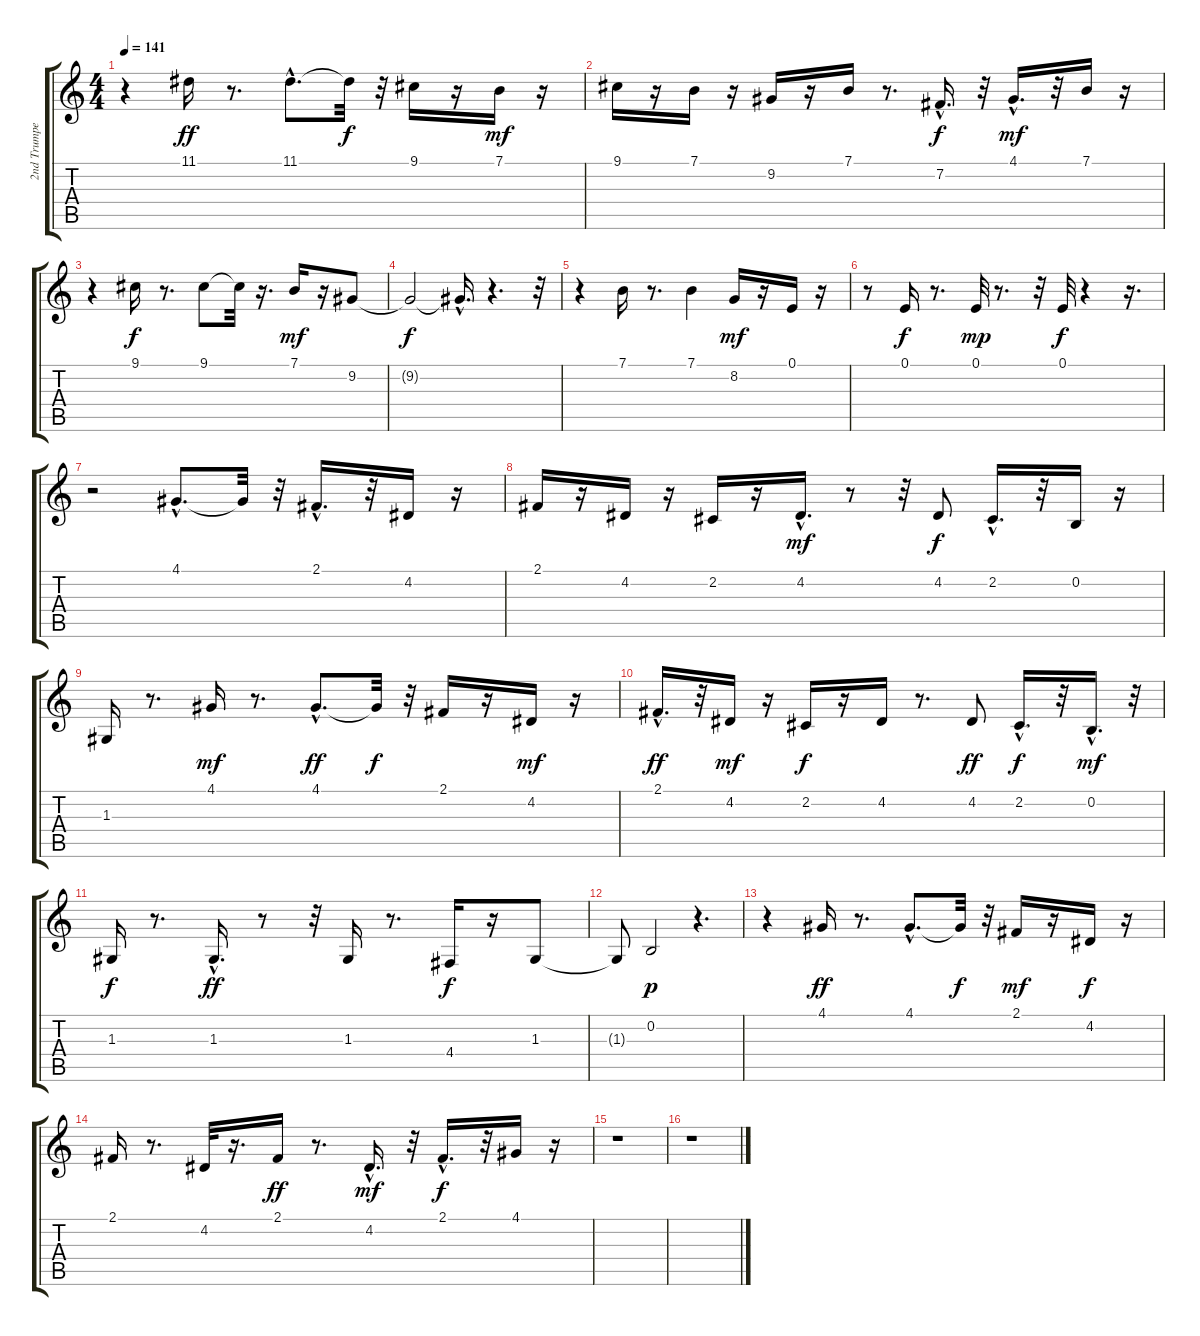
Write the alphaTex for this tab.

\track ("2nd Trumpet" "2nd Trumpe") {instrument mutedtrumpet}
\staff {score tabs}
\tuning (E4 B3 G3 D3 A2 E2) {hide}
\ts (4 4)
\tempo 141
\clef g2
\ks c
r.4{dy f} 11.1.16{dy ff} r.8{d} 11.1{hac}.8{d} 11.1{t}.32{dy f} r.32 9.1.16 r.16 7.1.16{dy mf} r.16 |
9.1.16 r.16 7.1.16 r.16 9.2.16 r.16 7.1.16 r.8{d} 7.2{hac}.16{d dy f} r.32 4.1{hac}.16{d dy mf} r.32 7.1.16 r.16 |
r.4 9.1.16{dy f} r.8{d} 9.1.8 9.1{t}.32 r.16{d} 7.1.16{dy mf} r.16 9.2.8 |
9.2{t}.2{dy f} 9.2{hac t}.16{d} r.4{d} r.32 |
r.4 7.1.16 r.8{d} 7.1.4 8.2.16{dy mf} r.16 0.1.16 r.16 |
r.8 0.1.16{dy f} r.8{d} 0.1.32{dy mp} r.8{d} r.32 0.1.32{dy f} r.4 r.16{d} |
r.2 4.1{hac}.8{d} 4.1{t}.32 r.32 2.1{hac}.16{d} r.32 4.2.16 r.16 |
2.1.16 r.16 4.2.16 r.16 2.2.16 r.16 4.2{hac}.16{d dy mf} r.8 r.32 4.2.8{dy f} 2.2{hac}.16{d} r.32 0.2.16 r.16 |
1.3.16 r.8{d} 4.1.16{dy mf} r.8{d} 4.1{hac}.8{d dy ff} 4.1{t}.32{dy f} r.32 2.1.16 r.16 4.2.16{dy mf} r.16 |
2.1{hac}.16{d dy ff} r.32 4.2.16{dy mf} r.16 2.2.16{dy f} r.16 4.2.16 r.8{d} 4.2.8{dy ff} 2.2{hac}.16{d dy f} r.32 0.2{hac}.16{d dy mf} r.32 |
1.3.16{dy f} r.8{d} 1.3{hac}.16{d dy ff} r.8 r.32 1.3.16 r.8{d} 4.4.16{dy f} r.16 1.3.8 |
1.3{t}.8 0.2.2{dy p} r.4{d} |
r.4 4.1.16{dy ff} r.8{d} 4.1{hac}.8{d} 4.1{t}.32{dy f} r.32 2.1.16{dy mf} r.16 4.2.16{dy f} r.16 |
2.1.16 r.8{d} 4.2.32 r.16{d} 2.1.16{dy ff} r.8{d} 4.2{hac}.16{d dy mf} r.32 2.1{hac}.16{d dy f} r.32 4.1.16 r.16 |
r.1 |
r.1
